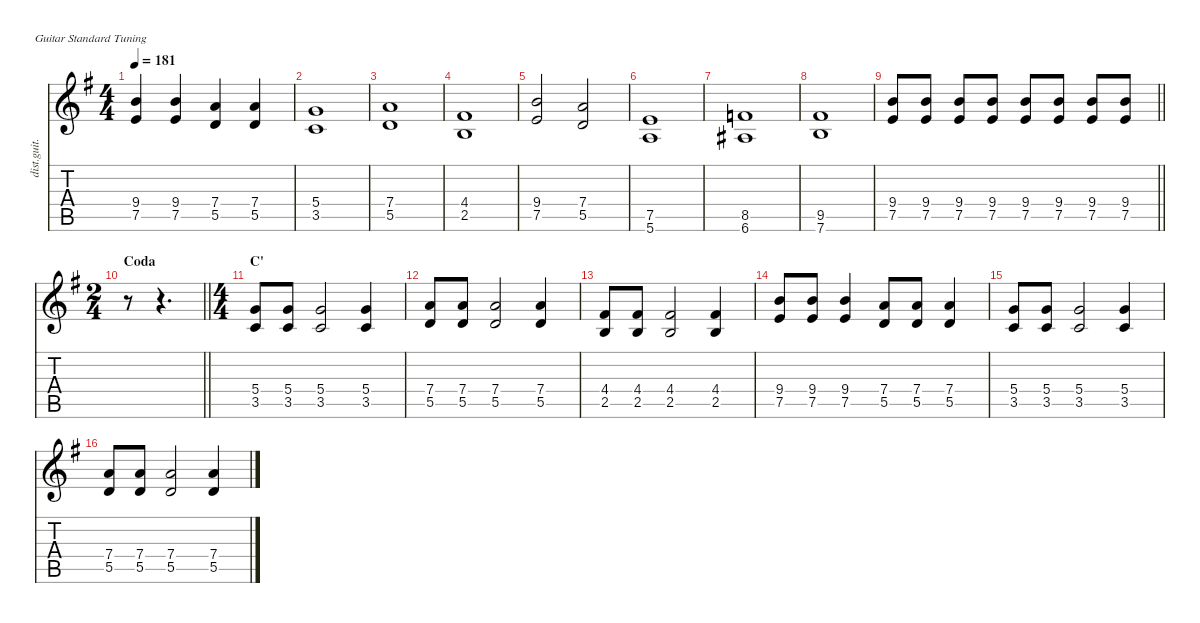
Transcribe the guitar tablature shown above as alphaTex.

\defaultSystemsLayout 4
\hideDynamics
\bracketExtendMode nobrackets
\track ("Guitar II" "dist.guit.") {instrument distortionguitar}
\staff {score tabs}
\tuning (E4 B3 G3 D3 A2 E2)
\ts (4 4)
\tempo 181
\clef g2
\ks g
(9.4{acc forcenatural} 7.5{acc forcenatural}).4{dy f} (9.4{acc forcenatural} 7.5{acc forcenatural}).4 (7.4{acc forcenatural} 5.5{acc forcenatural}).4 (7.4{acc forcenatural} 5.5{acc forcenatural}).4 |
(5.4{acc forcenatural} 3.5{acc forcenatural}).1 |
(7.4{acc forcenatural} 5.5{acc forcenatural}).1 |
(4.4{acc #} 2.5{acc forcenatural}).1 |
(9.4{acc forcenatural} 7.5{acc forcenatural}).2 (7.4{acc forcenatural} 5.5{acc forcenatural}).2 |
(7.5{acc forcenatural} 5.6{acc forcenatural}).1 |
(8.5{acc forcenatural} 6.6{acc #}).1 |
(9.5{acc #} 7.6{acc forcenatural}).1 |
\barLineRight lightlight
(9.4{acc forcenatural} 7.5{acc forcenatural}).8 (9.4{acc forcenatural} 7.5{acc forcenatural}).8 (9.4{acc forcenatural} 7.5{acc forcenatural}).8 (9.4{acc forcenatural} 7.5{acc forcenatural}).8 (9.4{acc forcenatural} 7.5{acc forcenatural}).8 (9.4{acc forcenatural} 7.5{acc forcenatural}).8 (9.4{acc forcenatural} 7.5{acc forcenatural}).8 (9.4{acc forcenatural} 7.5{acc forcenatural}).8 |
\ts (2 4)
\beaming (8 2 2)
\section ("" "Coda")
\barLineRight lightlight
r.8 r.4{d} |
\ts (4 4)
\beaming (8 2 2 2 2)
\section ("" "C'")
(5.4{acc forcenatural} 3.5{acc forcenatural}).8 (5.4{acc forcenatural} 3.5{acc forcenatural}).8 (5.4{acc forcenatural} 3.5{acc forcenatural}).2 (5.4{acc forcenatural} 3.5{acc forcenatural}).4 |
(7.4{acc forcenatural} 5.5{acc forcenatural}).8 (7.4{acc forcenatural} 5.5{acc forcenatural}).8 (7.4{acc forcenatural} 5.5{acc forcenatural}).2 (7.4{acc forcenatural} 5.5{acc forcenatural}).4 |
(4.4{acc #} 2.5{acc forcenatural}).8 (4.4{acc #} 2.5{acc forcenatural}).8 (4.4{acc #} 2.5{acc forcenatural}).2 (4.4{acc #} 2.5{acc forcenatural}).4 |
(9.4{acc forcenatural} 7.5{acc forcenatural}).8 (9.4{acc forcenatural} 7.5{acc forcenatural}).8 (9.4{acc forcenatural} 7.5{acc forcenatural}).4 (7.4{acc forcenatural} 5.5{acc forcenatural}).8 (7.4{acc forcenatural} 5.5{acc forcenatural}).8 (7.4{acc forcenatural} 5.5{acc forcenatural}).4 |
(5.4{acc forcenatural} 3.5{acc forcenatural}).8 (5.4{acc forcenatural} 3.5{acc forcenatural}).8 (5.4{acc forcenatural} 3.5{acc forcenatural}).2 (5.4{acc forcenatural} 3.5{acc forcenatural}).4 |
(7.4{acc forcenatural} 5.5{acc forcenatural}).8 (7.4{acc forcenatural} 5.5{acc forcenatural}).8 (7.4{acc forcenatural} 5.5{acc forcenatural}).2 (7.4{acc forcenatural} 5.5{acc forcenatural}).4
